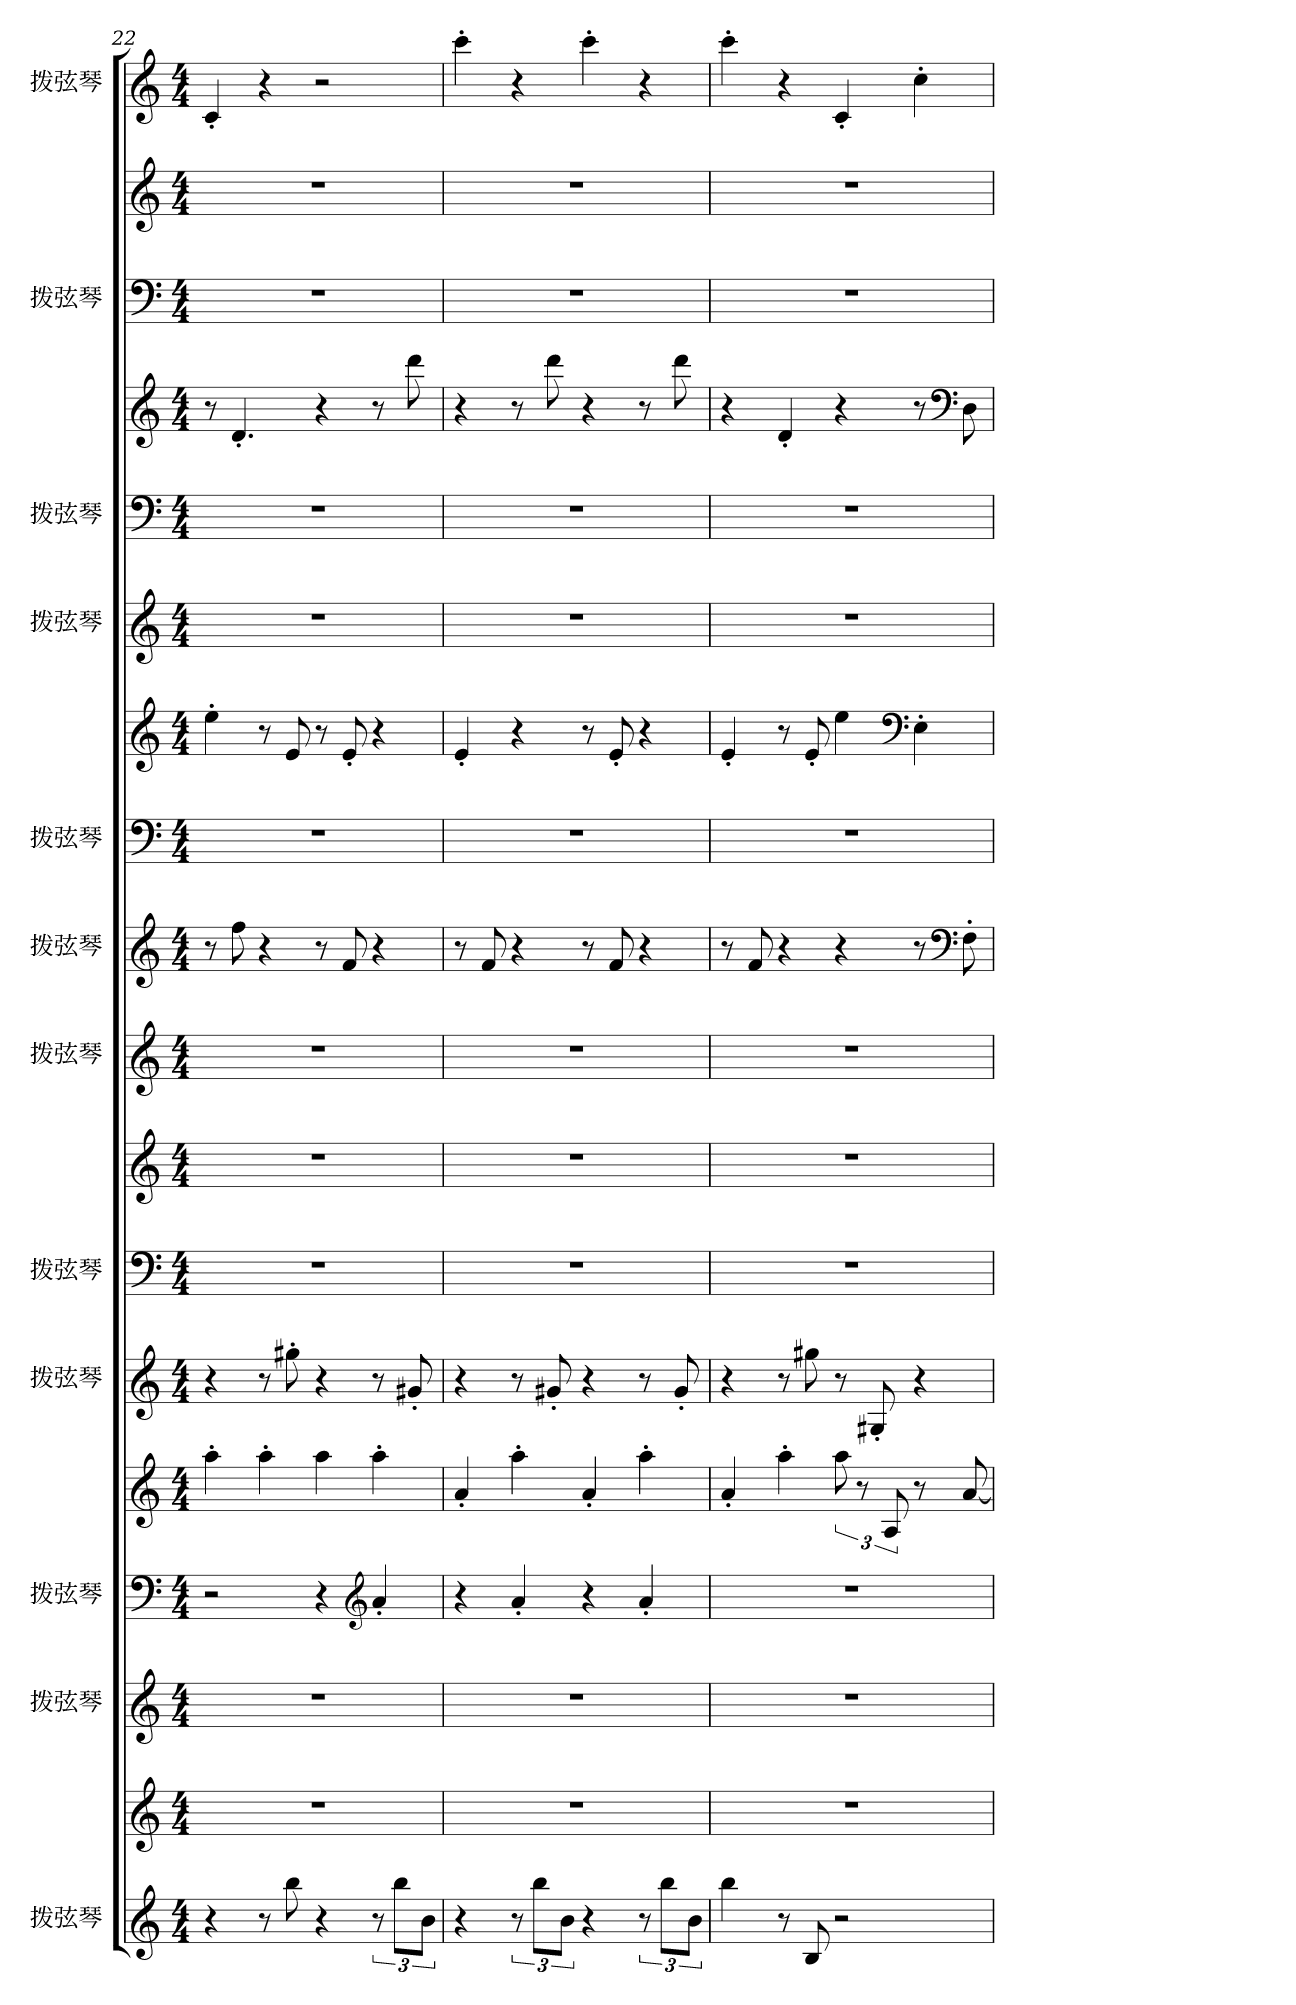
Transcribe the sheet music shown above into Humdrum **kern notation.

**kern	**kern	**kern	**kern	**kern	**kern	**kern	**kern	**kern	**kern	**kern	**kern	**kern	**kern	**kern	**kern	**kern	**kern
*part12	*part12	*part11	*part10	*part10	*part9	*part8	*part8	*part7	*part6	*part5	*part5	*part4	*part3	*part3	*part2	*part2	*part1
*staff18	*staff17	*staff16	*staff15	*staff14	*staff13	*staff12	*staff11	*staff10	*staff9	*staff8	*staff7	*staff6	*staff5	*staff4	*staff3	*staff2	*staff1
*I"拨弦琴	*	*I"拨弦琴	*I"拨弦琴	*	*I"拨弦琴	*I"拨弦琴	*	*I"拨弦琴	*I"拨弦琴	*I"拨弦琴	*	*I"拨弦琴	*I"拨弦琴	*	*I"拨弦琴	*	*I"拨弦琴
*clefG2	*clefG2	*clefG2	*clefF4	*clefG2	*clefG2	*clefF4	*clefG2	*clefG2	*clefG2	*clefF4	*clefG2	*clefG2	*clefF4	*clefG2	*clefF4	*clefG2	*clefG2
*k[]	*k[]	*k[]	*k[]	*k[]	*k[]	*k[]	*k[]	*k[]	*k[]	*k[]	*k[]	*k[]	*k[]	*k[]	*k[]	*k[]	*k[]
*M4/4	*M4/4	*M4/4	*M4/4	*M4/4	*M4/4	*M4/4	*M4/4	*M4/4	*M4/4	*M4/4	*M4/4	*M4/4	*M4/4	*M4/4	*M4/4	*M4/4	*M4/4
=22	=22	=22	=22	=22	=22	=22	=22	=22	=22	=22	=22	=22	=22	=22	=22	=22	=22
4r	1r	1r	2r	4aa'\	4r	1r	1r	1r	8r	1r	4ee'\	1r	1r	8r	1r	1r	4c'/
.	.	.	.	.	.	.	.	.	8ff\	.	.	.	.	4.d'/	.	.	.
8r	.	.	.	4aa'\	8r	.	.	.	4r	.	8r	.	.	.	.	.	4r
8bb\	.	.	.	.	8gg#X'\	.	.	.	.	.	8e/	.	.	.	.	.	.
4r	.	.	4r	4aa\	4r	.	.	.	8r	.	8r	.	.	4r	.	.	2r
.	.	.	.	.	.	.	.	.	8f/	.	8e'/	.	.	.	.	.	.
*	*	*	*clefG2	*	*	*	*	*	*	*	*	*	*	*	*	*	*
12r	.	.	4a'/	4aa'\	8r	.	.	.	4r	.	4r	.	.	8r	.	.	.
12bb\L	.	.	.	.	.	.	.	.	.	.	.	.	.	.	.	.	.
.	.	.	.	.	8g#X'/	.	.	.	.	.	.	.	.	8ddd\	.	.	.
12b\J	.	.	.	.	.	.	.	.	.	.	.	.	.	.	.	.	.
=23	=23	=23	=23	=23	=23	=23	=23	=23	=23	=23	=23	=23	=23	=23	=23	=23	=23
4r	1r	1r	4r	4a'/	4r	1r	1r	1r	8r	1r	4e'/	1r	1r	4r	1r	1r	4ccc'\
.	.	.	.	.	.	.	.	.	8f/	.	.	.	.	.	.	.	.
12r	.	.	4a'/	4aa'\	8r	.	.	.	4r	.	4r	.	.	8r	.	.	4r
12bb\L	.	.	.	.	.	.	.	.	.	.	.	.	.	.	.	.	.
.	.	.	.	.	8g#X'/	.	.	.	.	.	.	.	.	8ddd\	.	.	.
12b\J	.	.	.	.	.	.	.	.	.	.	.	.	.	.	.	.	.
4r	.	.	4r	4a'/	4r	.	.	.	8r	.	8r	.	.	4r	.	.	4ccc'\
.	.	.	.	.	.	.	.	.	8f/	.	8e'/	.	.	.	.	.	.
12r	.	.	4a'/	4aa'\	8r	.	.	.	4r	.	4r	.	.	8r	.	.	4r
12bb\L	.	.	.	.	.	.	.	.	.	.	.	.	.	.	.	.	.
.	.	.	.	.	8g#'/	.	.	.	.	.	.	.	.	8ddd\	.	.	.
12b\J	.	.	.	.	.	.	.	.	.	.	.	.	.	.	.	.	.
!!LO:PB:g=z
=24	=24	=24	=24	=24	=24	=24	=24	=24	=24	=24	=24	=24	=24	=24	=24	=24	=24
4bb\	1r	1r	1r	4a'/	4r	1r	1r	1r	8r	1r	4e'/	1r	1r	4r	1r	1r	4ccc'\
.	.	.	.	.	.	.	.	.	8f/	.	.	.	.	.	.	.	.
8r	.	.	.	4aa'\	8r	.	.	.	4r	.	8r	.	.	4d'/	.	.	4r
8B/	.	.	.	.	8gg#X\	.	.	.	.	.	8e'/	.	.	.	.	.	.
2r	.	.	.	12aa\	8r	.	.	.	4r	.	4ee\	.	.	4r	.	.	4c'/
.	.	.	.	12r	.	.	.	.	.	.	.	.	.	.	.	.	.
.	.	.	.	.	8G#X'/	.	.	.	.	.	.	.	.	.	.	.	.
.	.	.	.	12A/	.	.	.	.	.	.	.	.	.	.	.	.	.
*	*	*	*	*	*	*	*	*	*	*	*clefF4	*	*	*	*	*	*
.	.	.	.	8r	4r	.	.	.	8r	.	4E'\	.	.	8r	.	.	4cc'\
*	*	*	*	*	*	*	*	*	*clefF4	*	*	*	*	*clefF4	*	*	*
.	.	.	.	[8a/	.	.	.	.	8F'\	.	.	.	.	8D\	.	.	.
=	=	=	=	=	=	=	=	=	=	=	=	=	=	=	=	=	=
*-	*-	*-	*-	*-	*-	*-	*-	*-	*-	*-	*-	*-	*-	*-	*-	*-	*-
